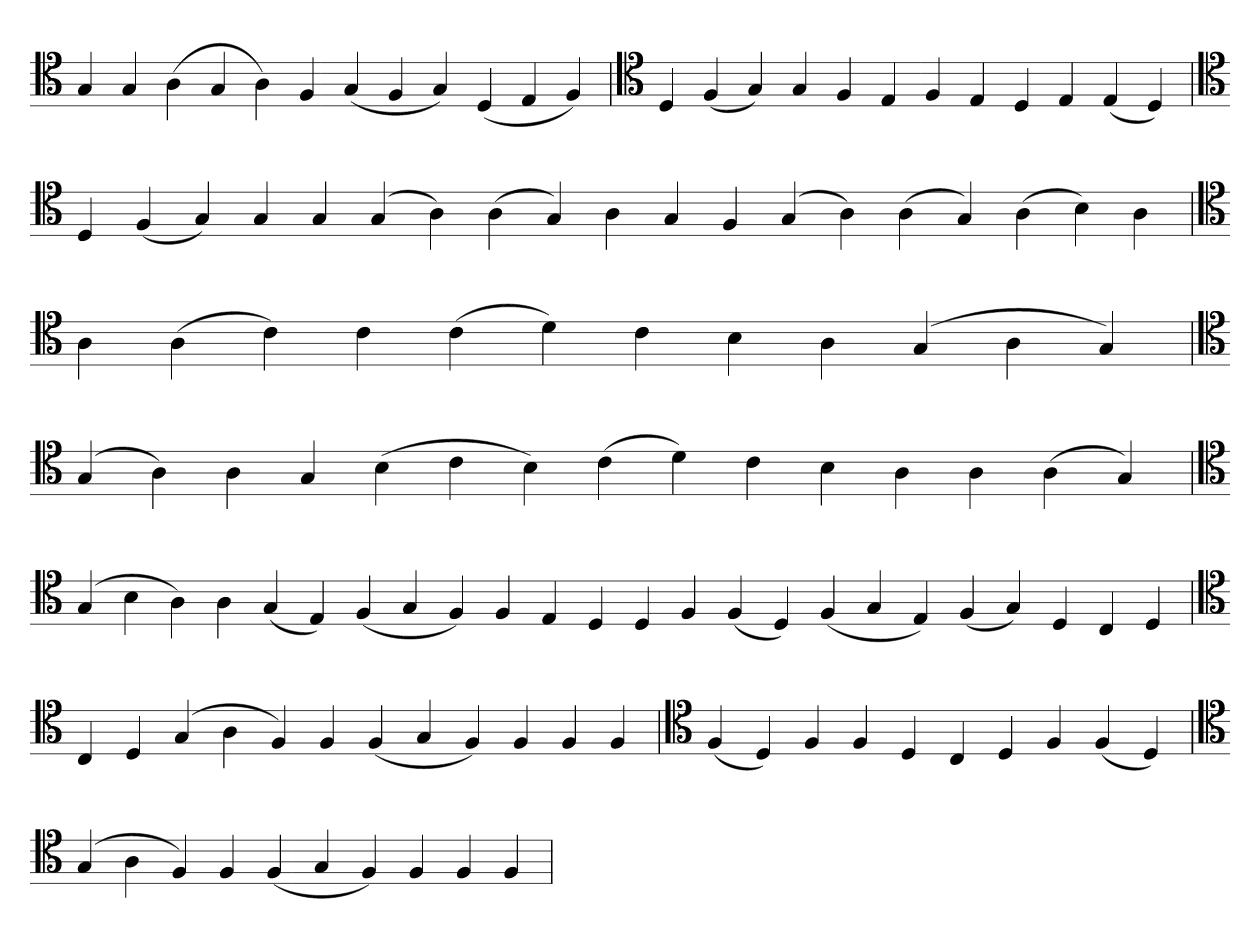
**kern
*part1
*staff1
*clefC4
=
4G
4G
(4A
4G
4A)
4F
(4G
4F
4G)
(4D
4E
4F)
=`
*clefC4
4D
(4F
4G)
4G
4F
4E
4F
4E
4D
4E
(4E
4D)
=
*clefC4
4D
(4F
4G)
4G
4G
(4G
4A)
(4A
4G)
4A
4G
4F
(4G
4A)
(4A
4G)
(4A
4B)
4A
=`
*clefC4
4A
(4A
4c)
4c
(4c
4d)
4c
4B
4A
(4G
4A
4G)
='
*clefC4
(4G
4A)
4A
4G
(4B
4c
4B)
(4c
4d)
4c
4B
4A
4A
(4A
4G)
=`
*clefC4
(4G
4B
4A)
4A
(4G
4E)
(4F
4G
4F)
4F
4E
4D
4D
4F
(4F
4D)
(4F
4G
4E)
(4F
4G)
4D
4C
4D
=
*clefC4
4C
4D
(4G
4A
4F)
4F
(4F
4G
4F)
4F
4F
4F
=`
*clefC4
(4F
4D)
4F
4F
4D
4C
4D
4F
(4F
4D)
=`
*clefC4
(4G
4A
4F)
4F
(4F
4G
4F)
4F
4F
4F
=`
*-
